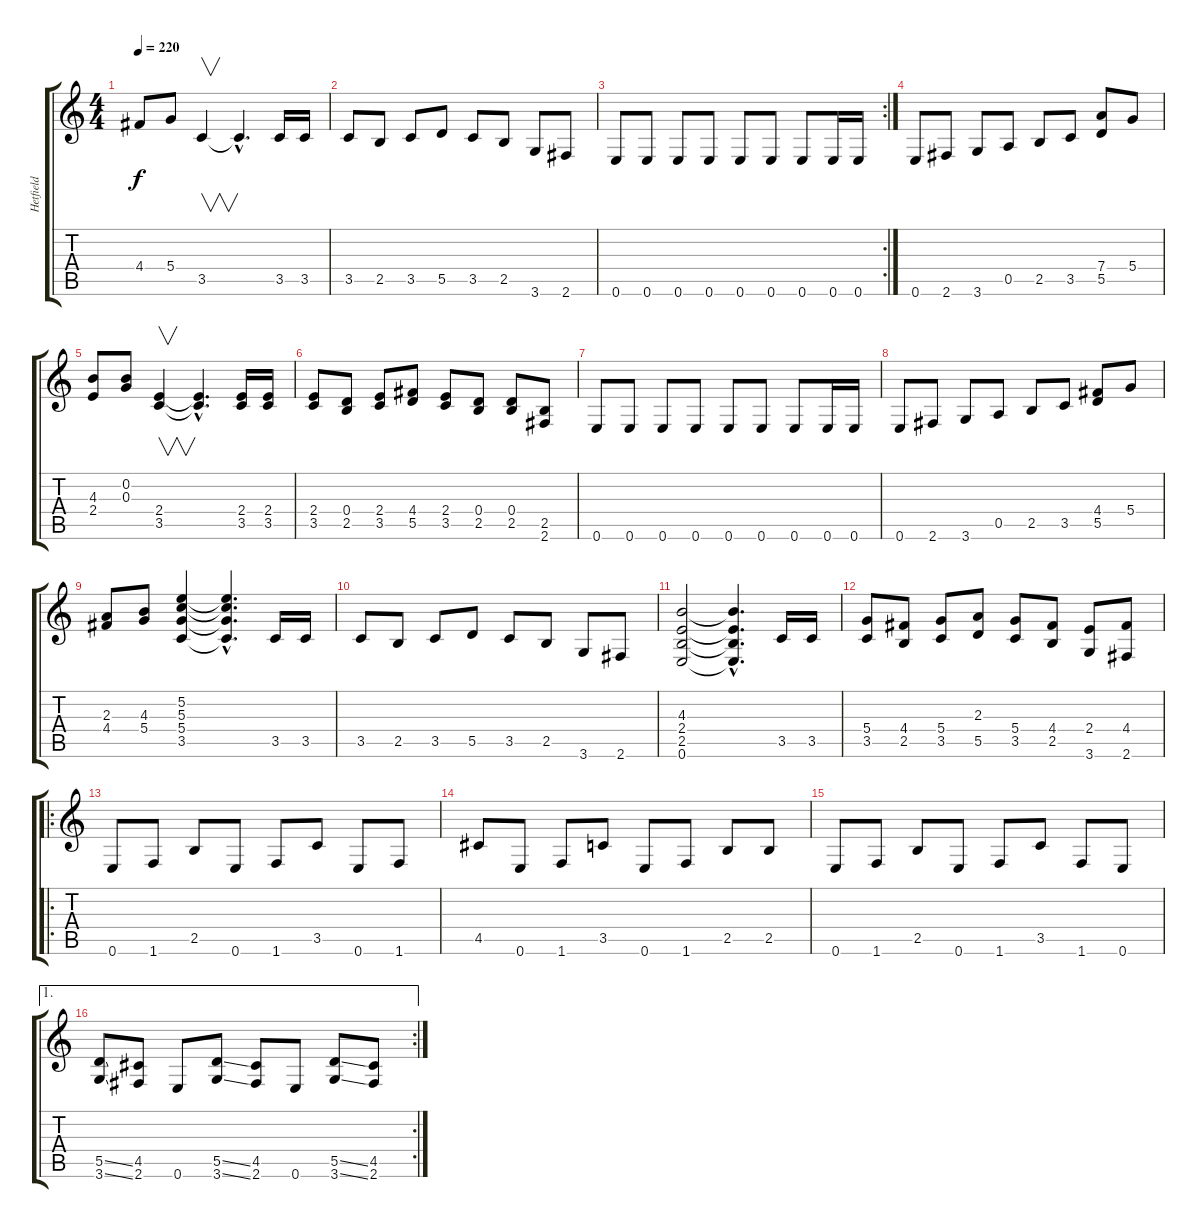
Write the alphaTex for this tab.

\track ("Hetfield" "Hetfield") {instrument distortionguitar}
\staff {score tabs}
\tuning (E4 B3 G3 D3 A2 E2) {hide}
\ts (4 4)
\tempo 220
\clef g2
\ks c
4.4.8{dy f} 5.4.8 3.5.4{v} 3.5{hac t}.4{d} 3.5.16 3.5.16 |
3.5.8 2.5.8 3.5.8 5.5.8 3.5.8 2.5.8 3.6.8 2.6.8 |
\rc 2
0.6.8 0.6.8 0.6.8 0.6.8 0.6.8 0.6.8 0.6.8 0.6.16 0.6.16 |
0.6.8 2.6.8 3.6.8 0.5.8 2.5.8 3.5.8 (7.4 5.5).8 5.4.8 |
(4.3 2.4).8 (0.2 0.3).8 (2.4 3.5).4{v} (2.4{hac t} 3.5{hac t}).4{d} (2.4 3.5).16 (2.4 3.5).16 |
(2.4 3.5).8 (0.4 2.5).8 (2.4 3.5).8 (4.4 5.5).8 (2.4 3.5).8 (0.4 2.5).8 (0.4 2.5).8 (2.5 2.6).8 |
0.6.8 0.6.8 0.6.8 0.6.8 0.6.8 0.6.8 0.6.8 0.6.16 0.6.16 |
0.6.8 2.6.8 3.6.8 0.5.8 2.5.8 3.5.8 (4.4 5.5).8 5.4.8 |
(2.3 4.4).8 (4.3 5.4).8 (5.2 5.3 5.4 3.5).4 (5.2{hac t} 5.3{hac t} 5.4{hac t} 3.5{hac t}).4{d} 3.5.16 3.5.16 |
3.5.8 2.5.8 3.5.8 5.5.8 3.5.8 2.5.8 3.6.8 2.6.8 |
(4.3 2.4 2.5 0.6).2 (4.3{hac t} 2.4{hac t} 2.5{hac t} 0.6{hac t}).4{d} 3.5.16 3.5.16 |
(5.4 3.5).8 (4.4 2.5).8 (5.4 3.5).8 (2.3 5.5).8 (5.4 3.5).8 (4.4 2.5).8 (2.4 3.6).8 (4.4 2.6).8 |
\ro
0.6.8 1.6.8 2.5.8 0.6.8 1.6.8 3.5.8 0.6.8 1.6.8 |
4.5.8 0.6.8 1.6.8 3.5.8 0.6.8 1.6.8 2.5.8 2.5.8 |
0.6.8 1.6.8 2.5.8 0.6.8 1.6.8 3.5.8 1.6.8 0.6.8 |
\ae 1
\rc 2
(5.5{ss} 3.6{ss}).8 (4.5 2.6).8 0.6.8 (5.5{ss} 3.6{ss}).8 (4.5 2.6).8 0.6.8 (5.5{ss} 3.6{ss}).8 (4.5 2.6).8
